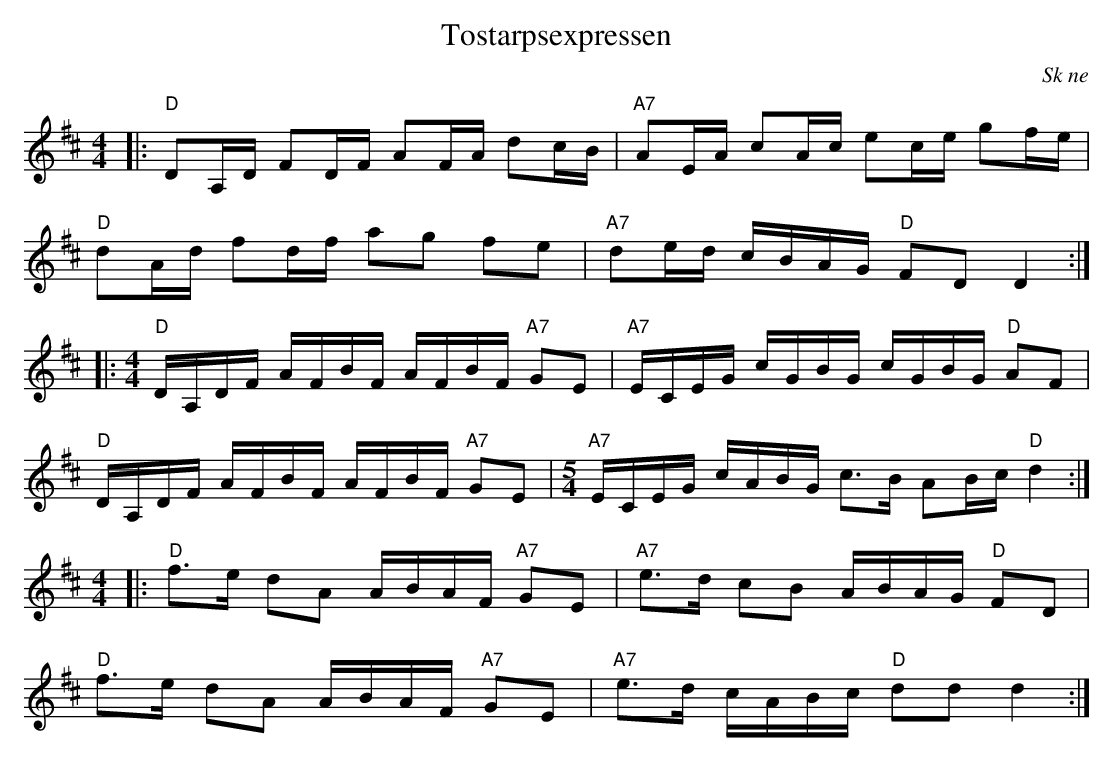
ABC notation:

X:1
T:Tostarpsexpressen
O:Sk ne
M:4/4
K:D
|: "D"DA,/D/ FD/F/ AF/A/ dc/B/| "A7"AE/A/ cA/c/ ec/e/ gf/e/ |
"D"dA/d/ fd/f/ ag fe | "A7"de/d/ c/B/A/G/ "D"FDD2 :|
|:[M:4/4] "D"D/A,/D/F/ A/F/B/F/ A/F/B/F/ "A7"GE| "A7"E/C/E/G/ c/G/B/G/ c/G/B/G/ "D"AF |
"D"D/A,/D/F/ A/F/B/F/ A/F/B/F/ "A7"GE|[M:5/4] "A7"E/C/E/G/ c/A/B/G/ c>B AB/c/ "D"d2 :|
[M:4/4]|: "D"f>e dA A/B/A/F/ "A7"GE | "A7"e>d cB A/B/A/G/ "D"FD |
"D" f>e dA A/B/A/F/ "A7"GE | "A7"e>d c/A/B/c/ "D"ddd2 :|
